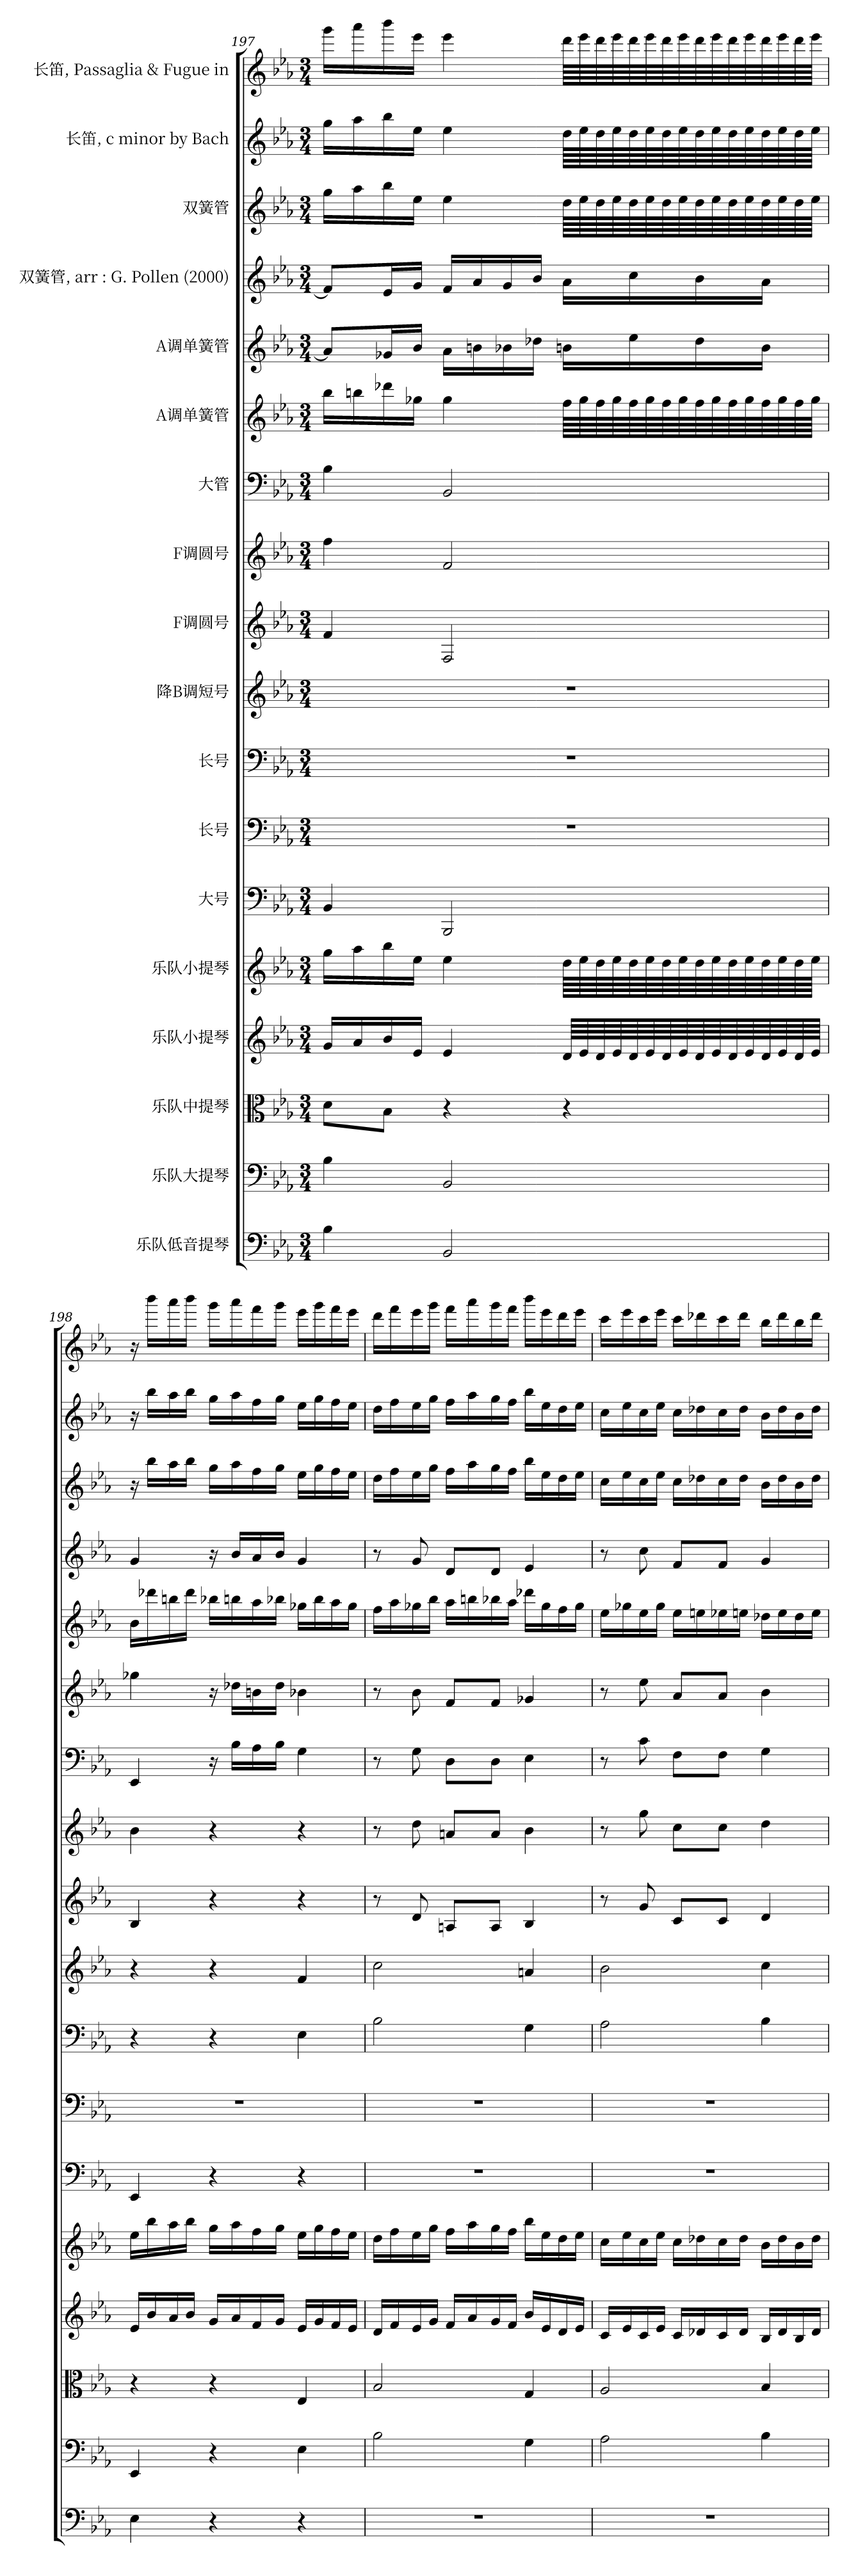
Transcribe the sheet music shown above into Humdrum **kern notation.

**kern	**kern	**kern	**kern	**kern	**kern	**kern	**kern	**kern	**kern	**kern	**kern	**kern	**kern	**kern	**kern	**kern	**kern
*part18	*part17	*part16	*part15	*part14	*part13	*part12	*part11	*part10	*part9	*part8	*part7	*part6	*part5	*part4	*part3	*part2	*part1
*staff18	*staff17	*staff16	*staff15	*staff14	*staff13	*staff12	*staff11	*staff10	*staff9	*staff8	*staff7	*staff6	*staff5	*staff4	*staff3	*staff2	*staff1
*I"乐队低音提琴	*I"乐队大提琴	*I"乐队中提琴	*I"乐队小提琴	*I"乐队小提琴	*I"大号	*I"长号	*I"长号	*I"降B调短号	*I"F调圆号	*I"F调圆号	*I"大管	*I"A调单簧管	*I"A调单簧管	*I"双簧管, arr :  G. Pollen (2000)	*I"双簧管	*I"长笛, c minor by Bach	*I"长笛, Passaglia &amp; Fugue in
!!LO:PB:g=z
*clefF4	*clefF4	*clefC3	*clefG2	*clefG2	*clefF4	*clefF4	*clefF4	*clefG2	*clefG2	*clefG2	*clefF4	*clefG2	*clefG2	*clefG2	*clefG2	*clefG2	*clefG2
*ITrd7c12	*	*	*	*	*	*	*	*ITrd1c2	*ITrd4c7	*ITrd4c7	*	*ITrd2c3	*ITrd2c3	*	*	*	*
*k[b-e-a-]	*k[b-e-a-]	*k[b-e-a-]	*k[b-e-a-]	*k[b-e-a-]	*k[b-e-a-]	*k[b-e-a-]	*k[b-e-a-]	*k[b-e-a-d-g-]	*k[b-e-a-d-]	*k[b-e-a-d-]	*k[b-e-a-]	*k[]	*k[]	*k[b-e-a-]	*k[b-e-a-]	*k[b-e-a-]	*k[b-e-a-]
*M3/4	*M3/4	*M3/4	*M3/4	*M3/4	*M3/4	*M3/4	*M3/4	*M3/4	*M3/4	*M3/4	*M3/4	*M3/4	*M3/4	*M3/4	*M3/4	*M3/4	*M3/4
=197	=197	=197	=197	=197	=197	=197	=197	=197	=197	=197	=197	=197	=197	=197	=197	=197	=197
4BB-\	4B-\	8d\L	16g/LL	16gg\LL	4BB-/	2.r	2.r	2.r	4B-/	4b-\	4B-\	16gg\LL	8f/L]	8f/L]	16gg\LL	16gg\LL	16ggg\LL
.	.	.	16a-/	16aa-\	.	.	.	.	.	.	.	16gg#X\	.	.	16aa-\	16aa-\	16aaa-\
.	.	8B-\J	16b-/	16bb-\	.	.	.	.	.	.	.	16bb-X\	16e-X/L	16e-/L	16bb-\	16bb-\	16bbb-\
.	.	.	16e-/JJ	16ee-\JJ	.	.	.	.	.	.	.	16ee-X\JJ	16g/JJ	16g/JJ	16ee-\JJ	16ee-\JJ	16eee-\JJ
2BBB-/	2BB-/	4r	4e-/	4ee-\	2BBB-/	.	.	.	2BB-/	2B-/	2BB-/	4ee-\	16f\LL	16f/LL	4ee-\	4ee-\	4eee-\
.	.	.	.	.	.	.	.	.	.	.	.	.	16g#X\	16a-/	.	.	.
.	.	.	.	.	.	.	.	.	.	.	.	.	16gn\	16g/	.	.	.
.	.	.	.	.	.	.	.	.	.	.	.	.	16b-X\JJ	16b-/JJ	.	.	.
.	.	4r	64d/LLLL	64dd\LLLL	.	.	.	.	.	.	.	64dd\LLLL	16g#X\LL	16a-\LL	64dd\LLLL	64dd\LLLL	64ddd\LLLL
.	.	.	64e-/	64ee-\	.	.	.	.	.	.	.	64ee-\	.	.	64ee-\	64ee-\	64eee-\
.	.	.	64d/	64dd\	.	.	.	.	.	.	.	64dd\	.	.	64dd\	64dd\	64ddd\
.	.	.	64e-/	64ee-\	.	.	.	.	.	.	.	64ee-\	.	.	64ee-\	64ee-\	64eee-\
.	.	.	64d/	64dd\	.	.	.	.	.	.	.	64dd\	16cc\	16cc\	64dd\	64dd\	64ddd\
.	.	.	64e-/	64ee-\	.	.	.	.	.	.	.	64ee-\	.	.	64ee-\	64ee-\	64eee-\
.	.	.	64d/	64dd\	.	.	.	.	.	.	.	64dd\	.	.	64dd\	64dd\	64ddd\
.	.	.	64e-/	64ee-\	.	.	.	.	.	.	.	64ee-\	.	.	64ee-\	64ee-\	64eee-\
.	.	.	64d/	64dd\	.	.	.	.	.	.	.	64dd\	16b-\	16b-\	64dd\	64dd\	64ddd\
.	.	.	64e-/	64ee-\	.	.	.	.	.	.	.	64ee-\	.	.	64ee-\	64ee-\	64eee-\
.	.	.	64d/	64dd\	.	.	.	.	.	.	.	64dd\	.	.	64dd\	64dd\	64ddd\
.	.	.	64e-/	64ee-\	.	.	.	.	.	.	.	64ee-\	.	.	64ee-\	64ee-\	64eee-\
.	.	.	64d/	64dd\	.	.	.	.	.	.	.	64dd\	16g#\JJ	16a-\JJ	64dd\	64dd\	64ddd\
.	.	.	64e-/	64ee-\	.	.	.	.	.	.	.	64ee-\	.	.	64ee-\	64ee-\	64eee-\
.	.	.	64d/	64dd\	.	.	.	.	.	.	.	64dd\	.	.	64dd\	64dd\	64ddd\
.	.	.	64e-/JJJJ	64ee-\JJJJ	.	.	.	.	.	.	.	64ee-\JJJJ	.	.	64ee-\JJJJ	64ee-\JJJJ	64eee-\JJJJ
!!LO:PB:g=z
=198	=198	=198	=198	=198	=198	=198	=198	=198	=198	=198	=198	=198	=198	=198	=198	=198	=198
4EE-\	4EE-/	4r	16e-/LL	16ee-\LL	4EE-/	2.r	4r	4r	4E-/	4e-\	4EE-/	4ee-X\	16g\LL	4g/	16r	16r	16r
.	.	.	16b-/	16bb-\	.	.	.	.	.	.	.	.	16bb-X\	.	16bb-\LL	16bb-\LL	16bbb-\LL
.	.	.	16a-/	16aa-\	.	.	.	.	.	.	.	.	16gg#X\	.	16aa-\	16aa-\	16aaa-\
.	.	.	16b-/JJ	16bb-\JJ	.	.	.	.	.	.	.	.	16bb-\JJ	.	16bb-\JJ	16bb-\JJ	16bbb-\JJ
4r	4r	4r	16g/LL	16gg\LL	4r	.	4r	4r	4r	4r	16r	16r	16ggn\LL	16r	16gg\LL	16gg\LL	16ggg\LL
.	.	.	16a-/	16aa-\	.	.	.	.	.	.	16B-\LL	16b-X\LL	16gg#X\	16b-/LL	16aa-\	16aa-\	16aaa-\
.	.	.	16f/	16ff\	.	.	.	.	.	.	16A-\	16g#X\	16ff\	16a-/	16ff\	16ff\	16fff\
.	.	.	16g/JJ	16gg\JJ	.	.	.	.	.	.	16B-\JJ	16b-\JJ	16ggn\JJ	16b-/JJ	16gg\JJ	16gg\JJ	16ggg\JJ
4r	4E-\	4E-/	16e-/LL	16ee-\LL	4r	.	4E-\	4e-/	4r	4r	4G\	4gn\	16ee-X\LL	4g/	16ee-\LL	16ee-\LL	16eee-\LL
.	.	.	16g/	16gg\	.	.	.	.	.	.	.	.	16gg\	.	16gg\	16gg\	16ggg\
.	.	.	16f/	16ff\	.	.	.	.	.	.	.	.	16ff\	.	16ff\	16ff\	16fff\
.	.	.	16e-/JJ	16ee-\JJ	.	.	.	.	.	.	.	.	16ee-\JJ	.	16ee-\JJ	16ee-\JJ	16eee-\JJ
=199	=199	=199	=199	=199	=199	=199	=199	=199	=199	=199	=199	=199	=199	=199	=199	=199	=199
2.r	2B-\	2B-/	16d/LL	16dd\LL	2.r	2.r	2B-\	2b-\	8r	8r	8r	8r	16dd\LL	8r	16dd\LL	16dd\LL	16ddd\LL
.	.	.	16f/	16ff\	.	.	.	.	.	.	.	.	16ff\	.	16ff\	16ff\	16fff\
.	.	.	16e-/	16ee-\	.	.	.	.	8G/	8g\	8G\	8g\	16ee-X\	8g/	16ee-\	16ee-\	16eee-\
.	.	.	16g/JJ	16gg\JJ	.	.	.	.	.	.	.	.	16gg\JJ	.	16gg\JJ	16gg\JJ	16ggg\JJ
.	.	.	16f/LL	16ff\LL	.	.	.	.	8Dn/L	8dn/L	8D\L	8d/L	16ff\LL	8d/L	16ff\LL	16ff\LL	16fff\LL
.	.	.	16a-/	16aa-\	.	.	.	.	.	.	.	.	16gg#X\	.	16aa-\	16aa-\	16aaa-\
.	.	.	16g/	16gg\	.	.	.	.	8D/J	8d/J	8D\J	8d/J	16ggn\	8d/J	16gg\	16gg\	16ggg\
.	.	.	16f/JJ	16ff\JJ	.	.	.	.	.	.	.	.	16ff\JJ	.	16ff\JJ	16ff\JJ	16fff\JJ
.	4G\	4G/	16b-/LL	16bb-\LL	.	.	4G\	4gn/	4E-/	4e-\	4E-\	4e-X/	16bb-X\LL	4e-/	16bb-\LL	16bb-\LL	16bbb-\LL
.	.	.	16e-/	16ee-\	.	.	.	.	.	.	.	.	16ee-\	.	16ee-\	16ee-\	16eee-\
.	.	.	16d/	16dd\	.	.	.	.	.	.	.	.	16dd\	.	16dd\	16dd\	16ddd\
.	.	.	16e-/JJ	16ee-\JJ	.	.	.	.	.	.	.	.	16ee-\JJ	.	16ee-\JJ	16ee-\JJ	16eee-\JJ
!!LO:PB:g=z
=200	=200	=200	=200	=200	=200	=200	=200	=200	=200	=200	=200	=200	=200	=200	=200	=200	=200
2.r	2A-\	2A-/	16c/LL	16cc\LL	2.r	2.r	2A-\	2a-\	8r	8r	8r	8r	16cc\LL	8r	16cc\LL	16cc\LL	16ccc\LL
.	.	.	16e-/	16ee-\	.	.	.	.	.	.	.	.	16ee-X\	.	16ee-\	16ee-\	16eee-\
.	.	.	16c/	16cc\	.	.	.	.	8c/	8cc\	8c\	8cc\	16cc\	8cc\	16cc\	16cc\	16ccc\
.	.	.	16e-/JJ	16ee-\JJ	.	.	.	.	.	.	.	.	16ee-\JJ	.	16ee-\JJ	16ee-\JJ	16eee-\JJ
.	.	.	16c/LL	16cc\LL	.	.	.	.	8F/L	8f\L	8F\L	8f/L	16cc\LL	8f/L	16cc\LL	16cc\LL	16ccc\LL
.	.	.	16d-X/	16dd-X\	.	.	.	.	.	.	.	.	16cc#X\	.	16dd-X\	16dd-X\	16ddd-X\
.	.	.	16c/	16cc\	.	.	.	.	8F/J	8f\J	8F\J	8f/J	16ccn\	8f/J	16cc\	16cc\	16ccc\
.	.	.	16d-/JJ	16dd-\JJ	.	.	.	.	.	.	.	.	16cc#X\JJ	.	16dd-\JJ	16dd-\JJ	16ddd-\JJ
.	4B-\	4B-/	16B-/LL	16b-\LL	.	.	4B-\	4b-\	4G/	4g\	4G\	4g\	16b-X\LL	4g/	16b-\LL	16b-\LL	16bb-\LL
.	.	.	16d-/	16dd-\	.	.	.	.	.	.	.	.	16cc#\	.	16dd-\	16dd-\	16ddd-\
.	.	.	16B-/	16b-\	.	.	.	.	.	.	.	.	16b-\	.	16b-\	16b-\	16bb-\
.	.	.	16d-/JJ	16dd-\JJ	.	.	.	.	.	.	.	.	16cc#\JJ	.	16dd-\JJ	16dd-\JJ	16ddd-\JJ
=	=	=	=	=	=	=	=	=	=	=	=	=	=	=	=	=	=
*-	*-	*-	*-	*-	*-	*-	*-	*-	*-	*-	*-	*-	*-	*-	*-	*-	*-
